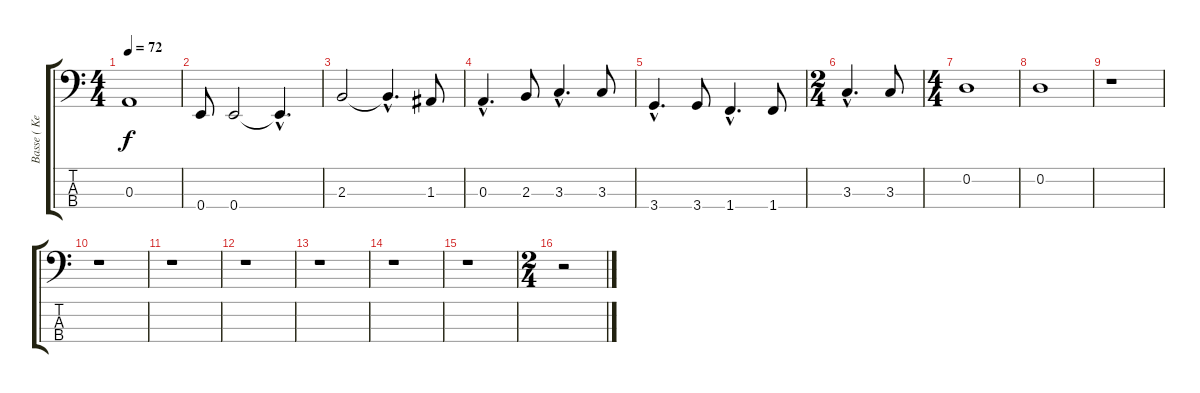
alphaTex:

\track ("Basse ( Keith Duffy )" "Basse ( Ke") {instrument acousticbass}
\staff {score tabs}
\tuning (G2 D2 A1 E1) {hide}
\ts (4 4)
\tempo 72
\clef f4
\ks c
0.3.1{dy f} |
0.4.8 0.4.2 0.4{hac t}.4{d} |
2.3.2 2.3{hac t}.4{d} 1.3.8 |
0.3{hac}.4{d} 2.3.8 3.3{hac}.4{d} 3.3.8 |
3.4{hac}.4{d} 3.4.8 1.4{hac}.4{d} 1.4.8 |
\ts (2 4)
3.3{hac}.4{d} 3.3.8 |
\ts (4 4)
0.2.1 |
0.2.1 |
r.1 |
r.1 |
r.1 |
r.1 |
r.1 |
r.1 |
r.1 |
\ts (2 4)
r.2
